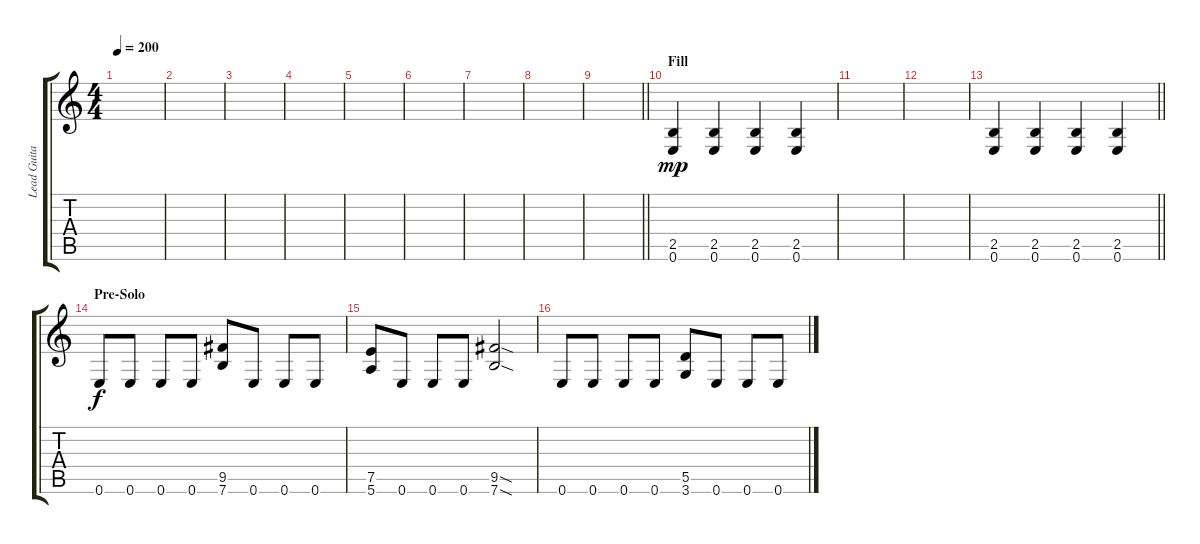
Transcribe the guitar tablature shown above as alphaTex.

\track ("Lead Guitar" "Lead Guita") {instrument distortionguitar}
\staff {score tabs}
\tuning (E4 B3 G3 D3 A2 E2) {hide}
\ts (4 4)
\tempo 200
\clef g2
\ks c
|
|
|
|
|
|
|
|
\barLineRight lightlight
|
\section ("" "Fill")
(2.5 0.6).4{dy mp} (2.5 0.6).4 (2.5 0.6).4 (2.5 0.6).4 |
|
|
\barLineRight lightlight
(2.5 0.6).4 (2.5 0.6).4 (2.5 0.6).4 (2.5 0.6).4 |
\section ("" "Pre-Solo")
0.6.8{dy f} 0.6.8 0.6.8 0.6.8 (9.5 7.6).8 0.6.8 0.6.8 0.6.8 |
(7.5 5.6).8 0.6.8 0.6.8 0.6.8 (9.5{sod} 7.6{sod}).2 |
0.6.8 0.6.8 0.6.8 0.6.8 (5.5 3.6).8 0.6.8 0.6.8 0.6.8
